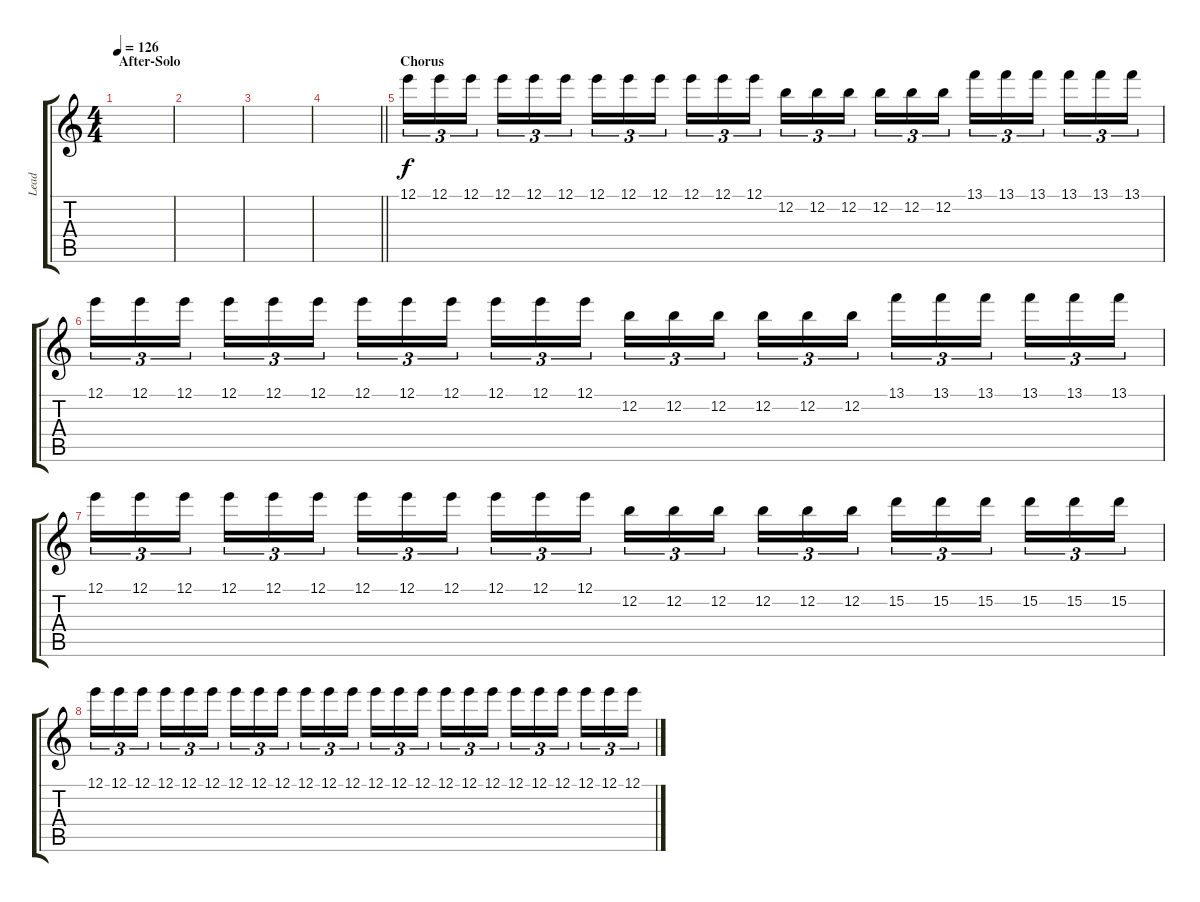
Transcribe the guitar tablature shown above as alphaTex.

\track ("Lead" "Lead") {instrument distortionguitar}
\staff {score tabs}
\tuning (E4 B3 G3 D3 A2 E2) {hide}
\ts (4 4)
\section ("" "After-Solo")
\tempo 126
\clef g2
\ks c
|
|
|
\barLineRight lightlight
|
\section ("" "Chorus")
12.1.16{tu (3 2)} 12.1.16{tu (3 2)} 12.1.16{tu (3 2) beam splitsecondary} 12.1.16{tu (3 2)} 12.1.16{tu (3 2)} 12.1.16{tu (3 2)} 12.1.16{tu (3 2)} 12.1.16{tu (3 2)} 12.1.16{tu (3 2) beam splitsecondary} 12.1.16{tu (3 2)} 12.1.16{tu (3 2)} 12.1.16{tu (3 2)} 12.2.16{tu (3 2)} 12.2.16{tu (3 2)} 12.2.16{tu (3 2) beam splitsecondary} 12.2.16{tu (3 2)} 12.2.16{tu (3 2)} 12.2.16{tu (3 2)} 13.1.16{tu (3 2)} 13.1.16{tu (3 2)} 13.1.16{tu (3 2) beam splitsecondary} 13.1.16{tu (3 2)} 13.1.16{tu (3 2)} 13.1.16{tu (3 2)} |
12.1.16{tu (3 2)} 12.1.16{tu (3 2)} 12.1.16{tu (3 2) beam splitsecondary} 12.1.16{tu (3 2)} 12.1.16{tu (3 2)} 12.1.16{tu (3 2)} 12.1.16{tu (3 2)} 12.1.16{tu (3 2)} 12.1.16{tu (3 2) beam splitsecondary} 12.1.16{tu (3 2)} 12.1.16{tu (3 2)} 12.1.16{tu (3 2)} 12.2.16{tu (3 2)} 12.2.16{tu (3 2)} 12.2.16{tu (3 2) beam splitsecondary} 12.2.16{tu (3 2)} 12.2.16{tu (3 2)} 12.2.16{tu (3 2)} 13.1.16{tu (3 2)} 13.1.16{tu (3 2)} 13.1.16{tu (3 2) beam splitsecondary} 13.1.16{tu (3 2)} 13.1.16{tu (3 2)} 13.1.16{tu (3 2)} |
12.1.16{tu (3 2)} 12.1.16{tu (3 2)} 12.1.16{tu (3 2) beam splitsecondary} 12.1.16{tu (3 2)} 12.1.16{tu (3 2)} 12.1.16{tu (3 2)} 12.1.16{tu (3 2)} 12.1.16{tu (3 2)} 12.1.16{tu (3 2) beam splitsecondary} 12.1.16{tu (3 2)} 12.1.16{tu (3 2)} 12.1.16{tu (3 2)} 12.2.16{tu (3 2)} 12.2.16{tu (3 2)} 12.2.16{tu (3 2) beam splitsecondary} 12.2.16{tu (3 2)} 12.2.16{tu (3 2)} 12.2.16{tu (3 2)} 15.2.16{tu (3 2)} 15.2.16{tu (3 2)} 15.2.16{tu (3 2) beam splitsecondary} 15.2.16{tu (3 2)} 15.2.16{tu (3 2)} 15.2.16{tu (3 2)} |
12.1.16{tu (3 2)} 12.1.16{tu (3 2)} 12.1.16{tu (3 2) beam splitsecondary} 12.1.16{tu (3 2)} 12.1.16{tu (3 2)} 12.1.16{tu (3 2)} 12.1.16{tu (3 2)} 12.1.16{tu (3 2)} 12.1.16{tu (3 2) beam splitsecondary} 12.1.16{tu (3 2)} 12.1.16{tu (3 2)} 12.1.16{tu (3 2)} 12.1.16{tu (3 2)} 12.1.16{tu (3 2)} 12.1.16{tu (3 2) beam splitsecondary} 12.1.16{tu (3 2)} 12.1.16{tu (3 2)} 12.1.16{tu (3 2)} 12.1.16{tu (3 2)} 12.1.16{tu (3 2)} 12.1.16{tu (3 2) beam splitsecondary} 12.1.16{tu (3 2)} 12.1.16{tu (3 2)} 12.1.16{tu (3 2)}
